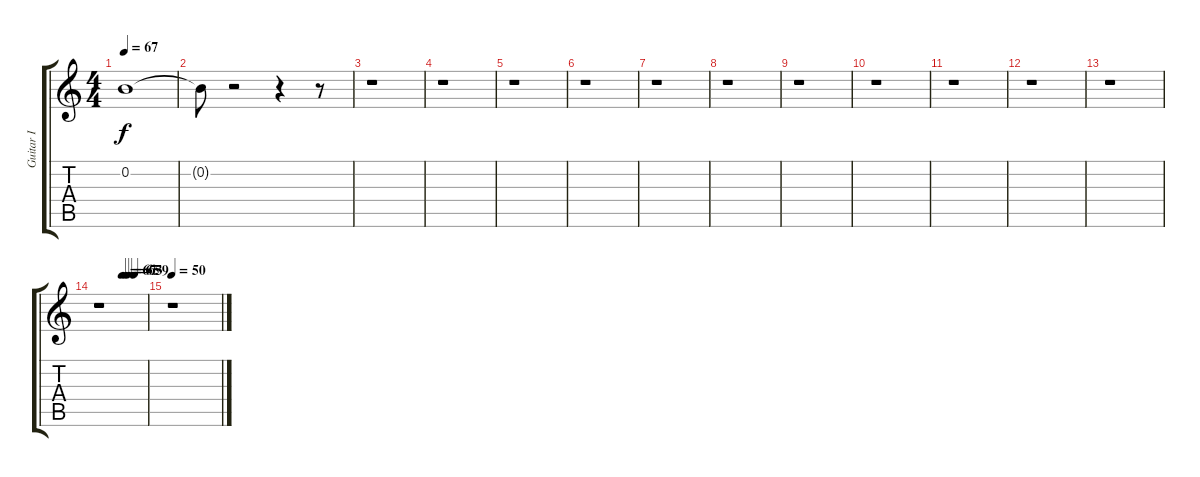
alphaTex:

\track ("Guitar I" "Guitar I") {instrument distortionguitar}
\staff {score tabs}
\tuning (E4 B3 G3 D3 A2 E2) {hide}
\ts (4 4)
\tempo 67
\clef g2
\ks c
0.2.1{dy f} |
0.2{t}.8 r.2 r.4 r.8 |
r.1 |
r.1 |
r.1 |
r.1 |
r.1 |
r.1 |
r.1 |
r.1 |
r.1 |
r.1 |
r.1 |
\tempo (67 0.5)
\tempo (65 0.5625)
\tempo (63 0.625)
\tempo (59 0.75)
r.1 |
\tempo 50
r.1
